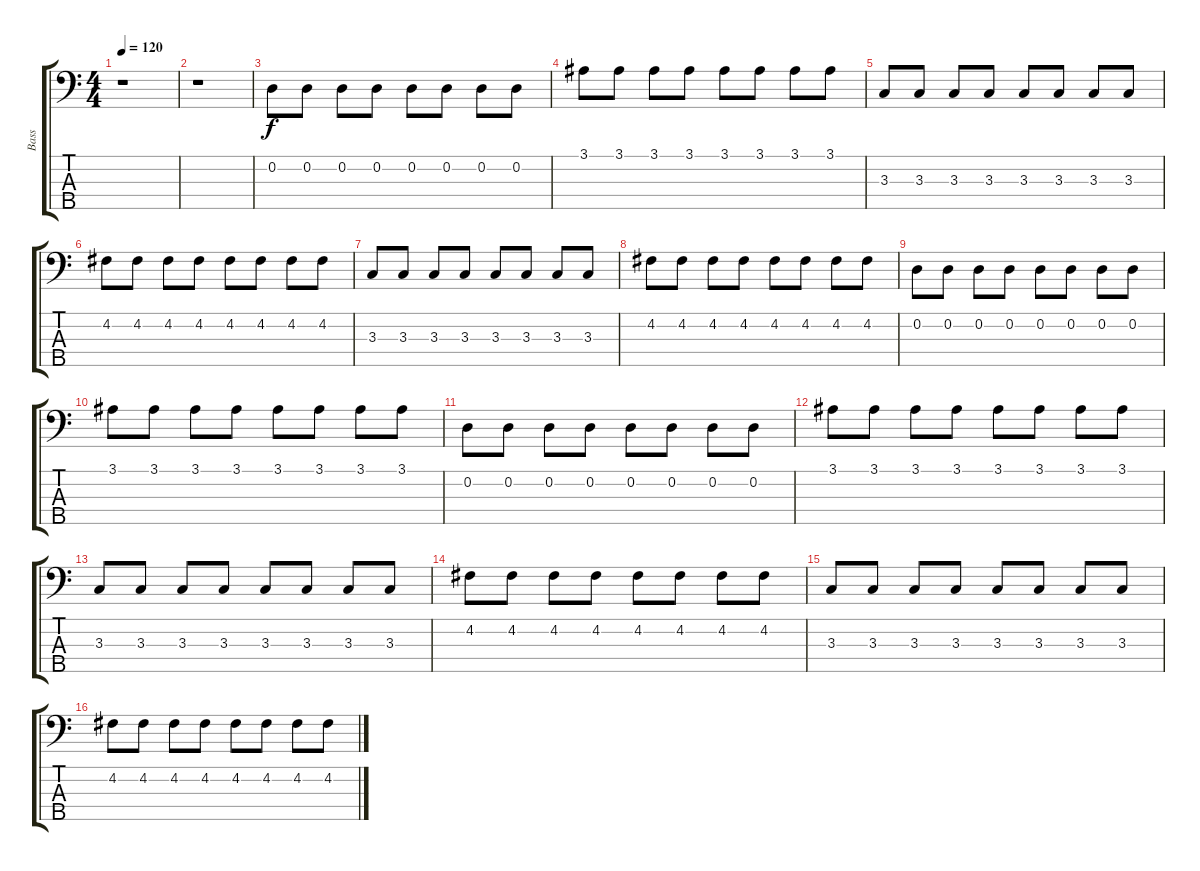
\track ("Bass" "Bass") {instrument electricbassfinger}
\staff {score tabs}
\tuning (G2 D2 A1 E1 C-1) {hide}
\ts (4 4)
\tempo 120
\clef f4
\ks c
r.1{dy f instrument electricbassfinger} |
r.1 |
0.2.8 0.2.8 0.2.8 0.2.8 0.2.8 0.2.8 0.2.8 0.2.8 |
3.1.8 3.1.8 3.1.8 3.1.8 3.1.8 3.1.8 3.1.8 3.1.8 |
3.3.8 3.3.8 3.3.8 3.3.8 3.3.8 3.3.8 3.3.8 3.3.8 |
4.2.8 4.2.8 4.2.8 4.2.8 4.2.8 4.2.8 4.2.8 4.2.8 |
3.3.8 3.3.8 3.3.8 3.3.8 3.3.8 3.3.8 3.3.8 3.3.8 |
4.2.8 4.2.8 4.2.8 4.2.8 4.2.8 4.2.8 4.2.8 4.2.8 |
0.2.8 0.2.8 0.2.8 0.2.8 0.2.8 0.2.8 0.2.8 0.2.8 |
3.1.8 3.1.8 3.1.8 3.1.8 3.1.8 3.1.8 3.1.8 3.1.8 |
0.2.8 0.2.8 0.2.8 0.2.8 0.2.8 0.2.8 0.2.8 0.2.8 |
3.1.8 3.1.8 3.1.8 3.1.8 3.1.8 3.1.8 3.1.8 3.1.8 |
3.3.8 3.3.8 3.3.8 3.3.8 3.3.8 3.3.8 3.3.8 3.3.8 |
4.2.8 4.2.8 4.2.8 4.2.8 4.2.8 4.2.8 4.2.8 4.2.8 |
3.3.8 3.3.8 3.3.8 3.3.8 3.3.8 3.3.8 3.3.8 3.3.8 |
4.2.8 4.2.8 4.2.8 4.2.8 4.2.8 4.2.8 4.2.8 4.2.8
